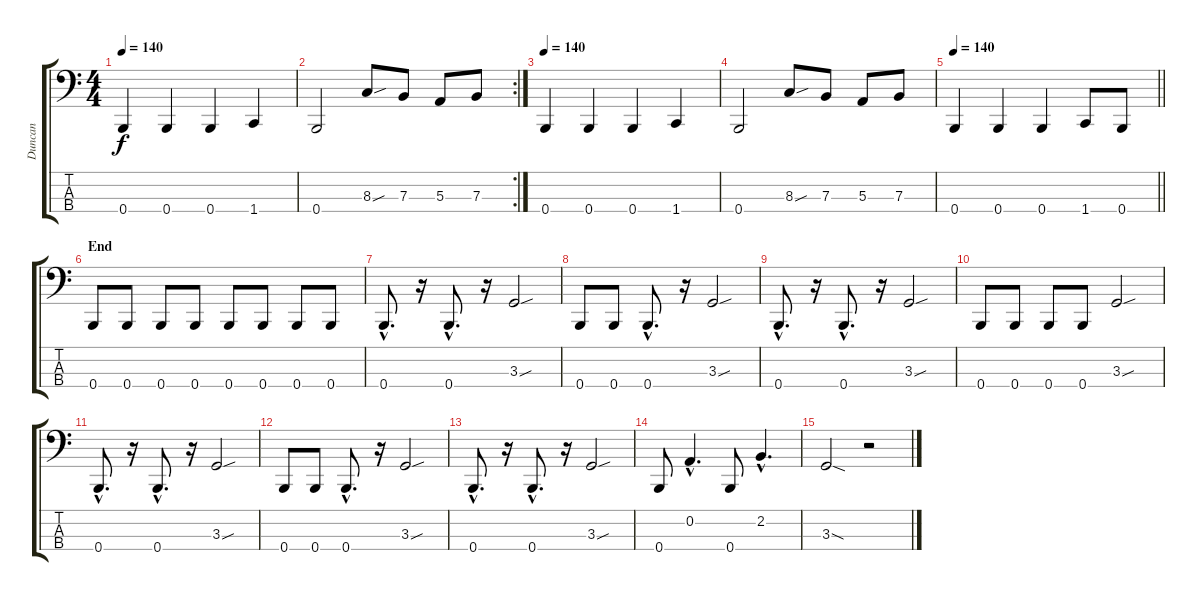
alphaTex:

\track ("Duncan" "Duncan") {instrument electricbasspick}
\staff {score tabs}
\tuning (D2 A1 E1 B0) {hide}
\ts (4 4)
\tempo 140
\clef f4
\ks c
0.4.4{dy f} 0.4.4 0.4.4 1.4.4 |
\rc 2
0.4.2 8.3{sou}.8 7.3.8 5.3.8 7.3.8 |
\tempo 100
\tempo 140
0.4.4 0.4.4 0.4.4 1.4.4 |
0.4.2 8.3{sou}.8 7.3.8 5.3.8 7.3.8 |
\tempo 140
\barLineRight lightlight
0.4.4 0.4.4 0.4.4 1.4.8 0.4.8 |
\section ("" "End")
0.4.8 0.4.8 0.4.8 0.4.8 0.4.8 0.4.8 0.4.8 0.4.8 |
0.4{hac}.8{d} r.16 0.4{hac}.8{d} r.16 3.3{sou}.2 |
0.4.8 0.4.8 0.4{hac}.8{d} r.16 3.3{sou}.2 |
0.4{hac}.8{d} r.16 0.4{hac}.8{d} r.16 3.3{sou}.2 |
0.4.8 0.4.8 0.4.8 0.4.8 3.3{sou}.2 |
0.4{hac}.8{d} r.16 0.4{hac}.8{d} r.16 3.3{sou}.2 |
0.4.8 0.4.8 0.4{hac}.8{d} r.16 3.3{sou}.2 |
0.4{hac}.8{d} r.16 0.4{hac}.8{d} r.16 3.3{sou}.2 |
0.4.8 0.2{hac}.4{d} 0.4.8 2.2{hac}.4{d} |
3.3{sod}.2 r.2
